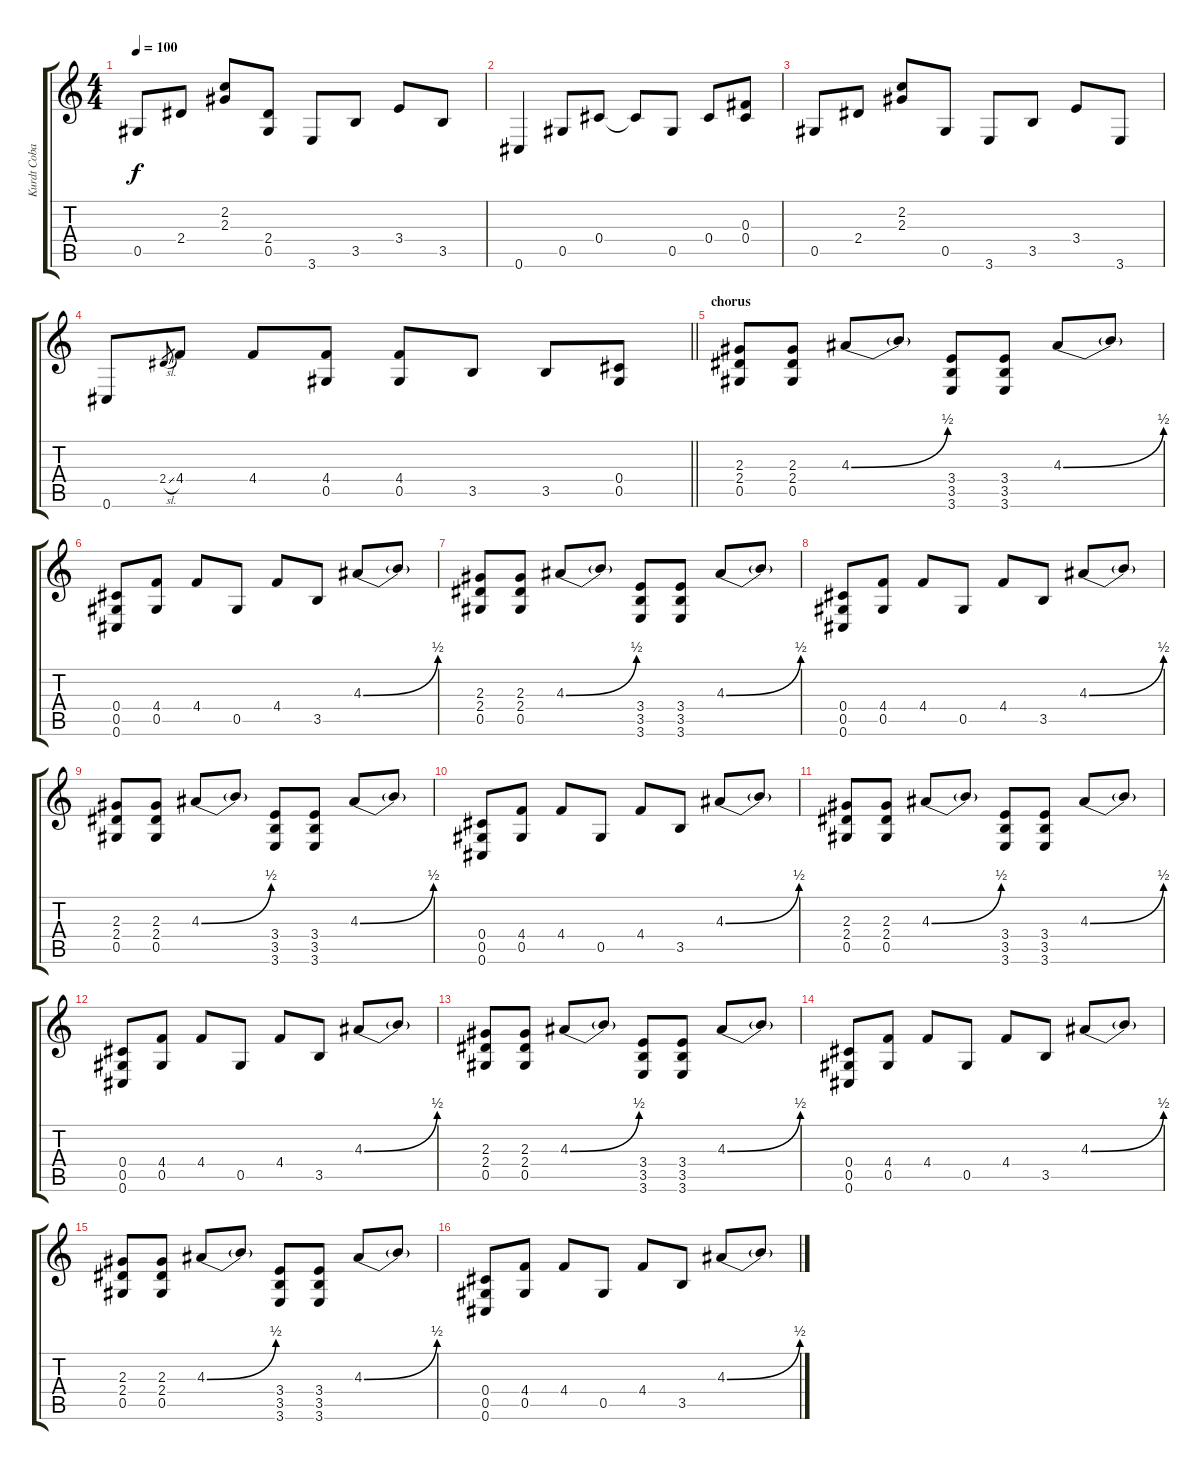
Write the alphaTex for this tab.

\track ("Kurdt Cobain" "Kurdt Coba") {instrument electricguitarclean}
\staff {score tabs}
\tuning (Eb4 Bb3 Gb3 Db3 Ab2 Db2) {hide}
\ts (4 4)
\tempo 100
\clef g2
\ks c
0.5.8{dy f} 2.4.8 (2.2 2.3).8 (2.4 0.5).8 3.6.8 3.5.8 3.4.8 3.5.8 |
0.6.4 0.5.8 0.4.8 0.4{t}.8 0.5.8 0.4.8 (0.3 0.4).8 |
0.5.8 2.4.8 (2.2 2.3).8 0.5.8 3.6.8 3.5.8 3.4.8 3.6.8 |
\barLineRight lightlight
0.6.8{instrument distortionguitar} 2.4{sl}.8{gr} 4.4.8 4.4.8 (4.4 0.5).8 (4.4 0.5).8 3.5.8 3.5.8 (0.4 0.5).8 |
\section ("" "chorus")
(2.3 2.4 0.5).8 (2.3 2.4 0.5).8 4.3{be (bend 0 0 60 2)}.8 4.3{t}.8 (3.4 3.5 3.6).8 (3.4 3.5 3.6).8 4.3{be (bend 0 0 60 2)}.8 4.3{t}.8 |
(0.4 0.5 0.6).8 (4.4 0.5).8 4.4.8 0.5.8 4.4.8 3.5.8 4.3{be (bend 0 0 60 2)}.8 4.3{t}.8 |
(2.3 2.4 0.5).8 (2.3 2.4 0.5).8 4.3{be (bend 0 0 60 2)}.8 4.3{t}.8 (3.4 3.5 3.6).8 (3.4 3.5 3.6).8 4.3{be (bend 0 0 60 2)}.8 4.3{t}.8 |
(0.4 0.5 0.6).8 (4.4 0.5).8 4.4.8 0.5.8 4.4.8 3.5.8 4.3{be (bend 0 0 60 2)}.8 4.3{t}.8 |
(2.3 2.4 0.5).8 (2.3 2.4 0.5).8 4.3{be (bend 0 0 60 2)}.8 4.3{t}.8 (3.4 3.5 3.6).8 (3.4 3.5 3.6).8 4.3{be (bend 0 0 60 2)}.8 4.3{t}.8 |
(0.4 0.5 0.6).8 (4.4 0.5).8 4.4.8 0.5.8 4.4.8 3.5.8 4.3{be (bend 0 0 60 2)}.8 4.3{t}.8 |
(2.3 2.4 0.5).8 (2.3 2.4 0.5).8 4.3{be (bend 0 0 60 2)}.8 4.3{t}.8 (3.4 3.5 3.6).8 (3.4 3.5 3.6).8 4.3{be (bend 0 0 60 2)}.8 4.3{t}.8 |
(0.4 0.5 0.6).8 (4.4 0.5).8 4.4.8 0.5.8 4.4.8 3.5.8 4.3{be (bend 0 0 60 2)}.8 4.3{t}.8 |
(2.3 2.4 0.5).8 (2.3 2.4 0.5).8 4.3{be (bend 0 0 60 2)}.8 4.3{t}.8 (3.4 3.5 3.6).8 (3.4 3.5 3.6).8 4.3{be (bend 0 0 60 2)}.8 4.3{t}.8 |
(0.4 0.5 0.6).8 (4.4 0.5).8 4.4.8 0.5.8 4.4.8 3.5.8 4.3{be (bend 0 0 60 2)}.8 4.3{t}.8 |
(2.3 2.4 0.5).8 (2.3 2.4 0.5).8 4.3{be (bend 0 0 60 2)}.8 4.3{t}.8 (3.4 3.5 3.6).8 (3.4 3.5 3.6).8 4.3{be (bend 0 0 60 2)}.8 4.3{t}.8 |
(0.4 0.5 0.6).8 (4.4 0.5).8 4.4.8 0.5.8 4.4.8 3.5.8 4.3{be (bend 0 0 60 2)}.8 4.3{t}.8
